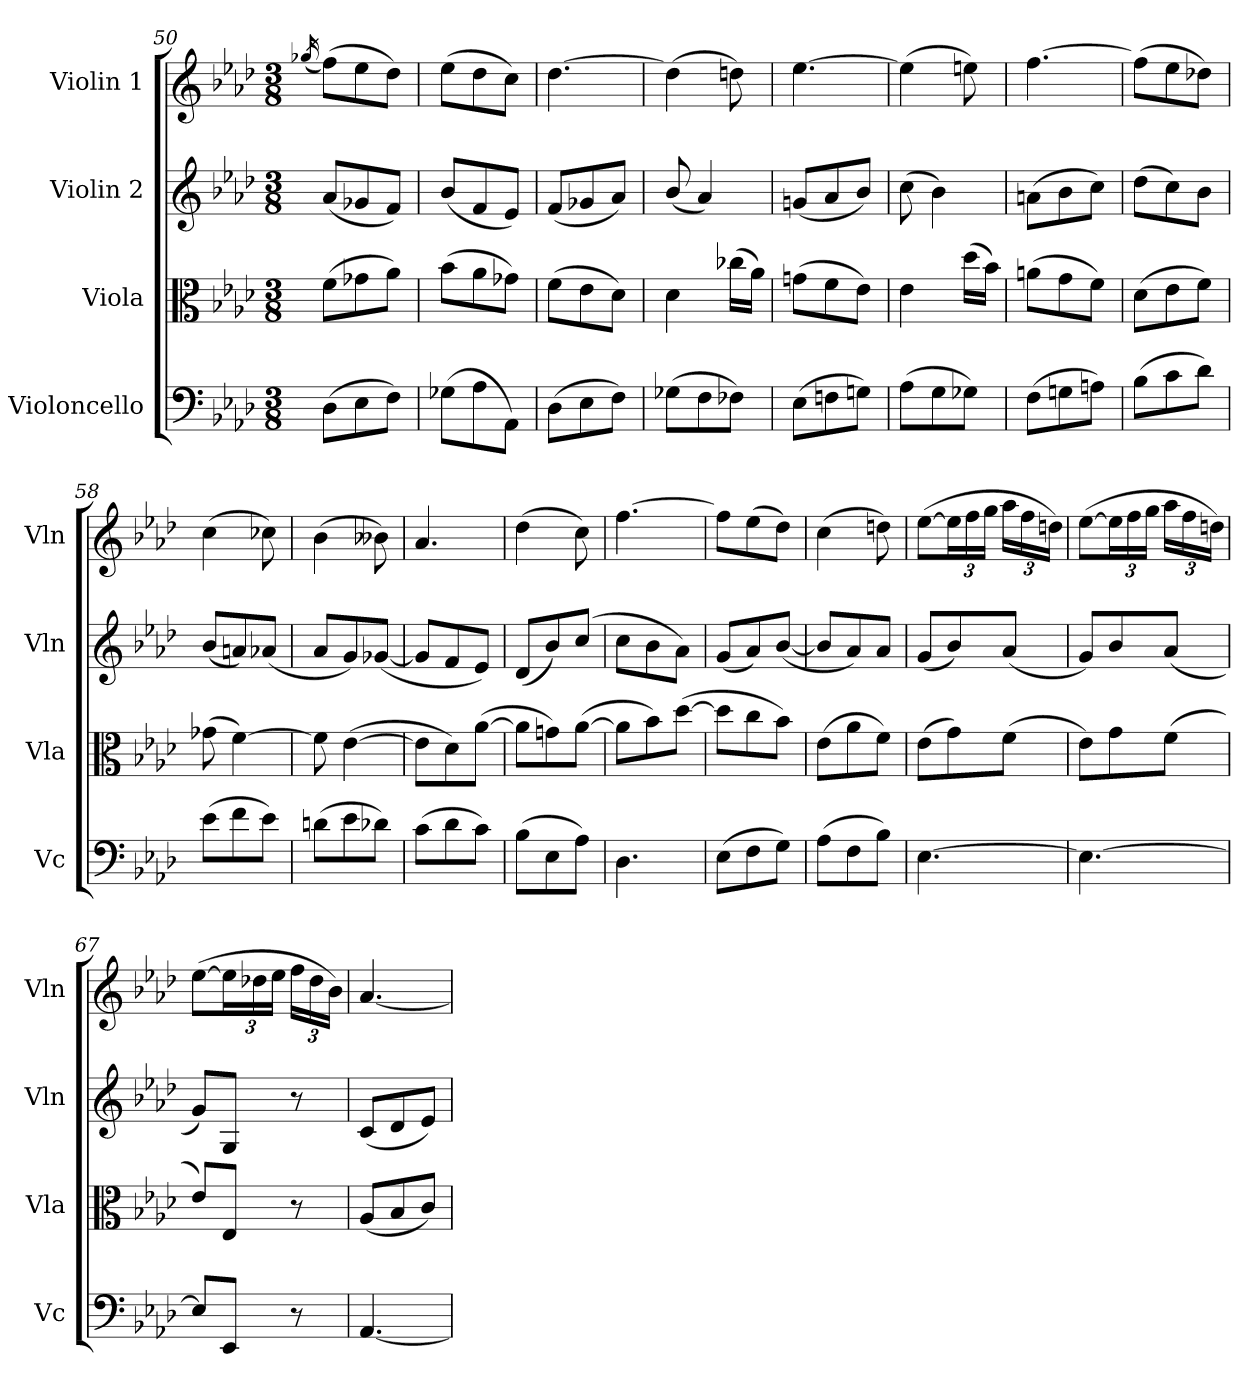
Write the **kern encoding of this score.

**kern	**kern	**kern	**kern
*part4	*part3	*part2	*part1
*staff4	*staff3	*staff2	*staff1
*I"Violoncello	*I"Viola	*I"Violin 2	*I"Violin 1
*I'Vc	*I'Vla	*I'Vln	*I'Vln
*clefF4	*clefC3	*clefG2	*clefG2
*k[b-e-a-d-]	*k[b-e-a-d-]	*k[b-e-a-d-]	*k[b-e-a-d-]
*M3/8	*M3/8	*M3/8	*M3/8
=50	=50	=50	=50
.	.	.	(16qgg-X/
(8D-\L	(8f\L	(8a-/L	(8ff\L)
8E-\	8g-X\	8g-X/	8ee-\
8F\J)	8a-\J)	8f/J)	8dd-\J)
=51	=51	=51	=51
(8G-X\L	(8b-\L	(8b-/L	(8ee-\L
8A-\	8a-\	8f/	8dd-\
8AA-\J)	8g-X\J)	8e-/J)	8cc\J)
=52	=52	=52	=52
(8D-\L	(8f\L	(8f/L	[4.dd-\
8E-\	8e-\	8g-X/	.
8F\J)	8d-\J)	8a-/J)	.
=53	=53	=53	=53
(8G-X\L	4d-\	(8b-/	(4dd-\]
8F\	.	4a-/)	.
8F-X\J)	(16cc-X\LL	.	8ddn\)
.	16a-\JJ)	.	.
=54	=54	=54	=54
(8E-\L	(8gn\L	(8gn/L	[4.ee-\
8Fn\	8f\	8a-/	.
8Gn\J)	8e-\J)	8b-/J)	.
=55	=55	=55	=55
(8A-\L	4e-\	(8cc\	(4ee-\]
8G\	.	4b-\)	.
8G-X\J)	(16dd-\LL	.	8een\)
.	16b-\JJ)	.	.
!!LO:LB:g=z
=56	=56	=56	=56
(8F\L	(8an\L	(8an\L	[4.ff\
8Gn\	8g\	8b-\	.
8An\J)	8f\J)	8cc\J)	.
=57	=57	=57	=57
(8B-\L	(8d-\L	(8dd-\L	(8ff\L]
8c\	8e-\	8cc\)	8ee-\
8d-\J)	8f\J)	8b-\J	8dd-X\J)
=58	=58	=58	=58
(8e-\L	(8g-X\	(8b-/L	(4cc\
8f\	[4f\)	8an/)	.
8e-\J)	.	(8a-X/J	8cc-X\)
=59	=59	=59	=59
(8dn\L	8f\]	8a-/L	(4b-\
8e-\	([4e-\	8g/)	.
8d-X\J)	.	([8g-X/J	8b--X\)
=60	=60	=60	=60
(8c\L	8e-\L]	8g-/L]	4.a-/
8d-\	8d-\)	8f/	.
8c\J)	([8a-\J	8e-/J)	.
=61	=61	=61	=61
(8B-\L	8a-\L]	(8d-/L	(4dd-\
8E-\	8gn\)	8b-/)	.
8A-\J)	([8a-\J	(>8cc/J	8cc\)
=62	=62	=62	=62
4.D-\	8a-\L]	8cc\L	[4.ff\
.	8b-\)	8b-\	.
.	([8dd-\J	8a-\J)	.
=63	=63	=63	=63
(8E-\L	8dd-\L]	(8g/L	8ff\L]
8F\	8cc\	8a-/)	(8ee-\
8G\J)	8b-\J)	([8b-/J	8dd-\J)
=64	=64	=64	=64
(8A-\L	(8e-\L	8b-/L]	(4cc\
8F\	8a-\	8a-/)	.
8B-\J)	8f\J)	8a-/J	8ddn\)
!!LO:PB:g=z
=65	=65	=65	=65
[4.E-\	(8e-\L	(8g/L	([8ee-\L
*	*	*	*Xbrackettup
.	8g\)	8b-/)	24ee-\L]
.	.	.	24ff\
.	.	.	24gg\JJ
.	(8f\J	(8a-/J	24aa-\LL
.	.	.	24ff\
.	.	.	24ddn\JJ)
=66	=66	=66	=66
4.E-\_	8e-\L)	8g/L)	([8ee-\L
.	8g\	8b-/	24ee-\L]
.	.	.	24ff\
.	.	.	24gg\JJ
.	(8f\J	(8a-/J	24aa-\LL
.	.	.	24ff\
.	.	.	24ddn\JJ)
=67	=67	=67	=67
8E-/L]	8e-/L)	8g/L)	([8ee-\L
8EE-/J	8E-/J	8G/J	24ee-\L]
.	.	.	24dd-X\
.	.	.	24ee-\JJ
8r	8r	8r	24ff\LL
.	.	.	24dd-\
.	.	.	24b-\JJ)
=68	=68	=68	=68
[4.AA-/	(8A-/L	(8c/L	[4.a-/
.	8B-/	8d-/	.
.	8c/J)	8e-/J)	.
=	=	=	=
*-	*-	*-	*-
